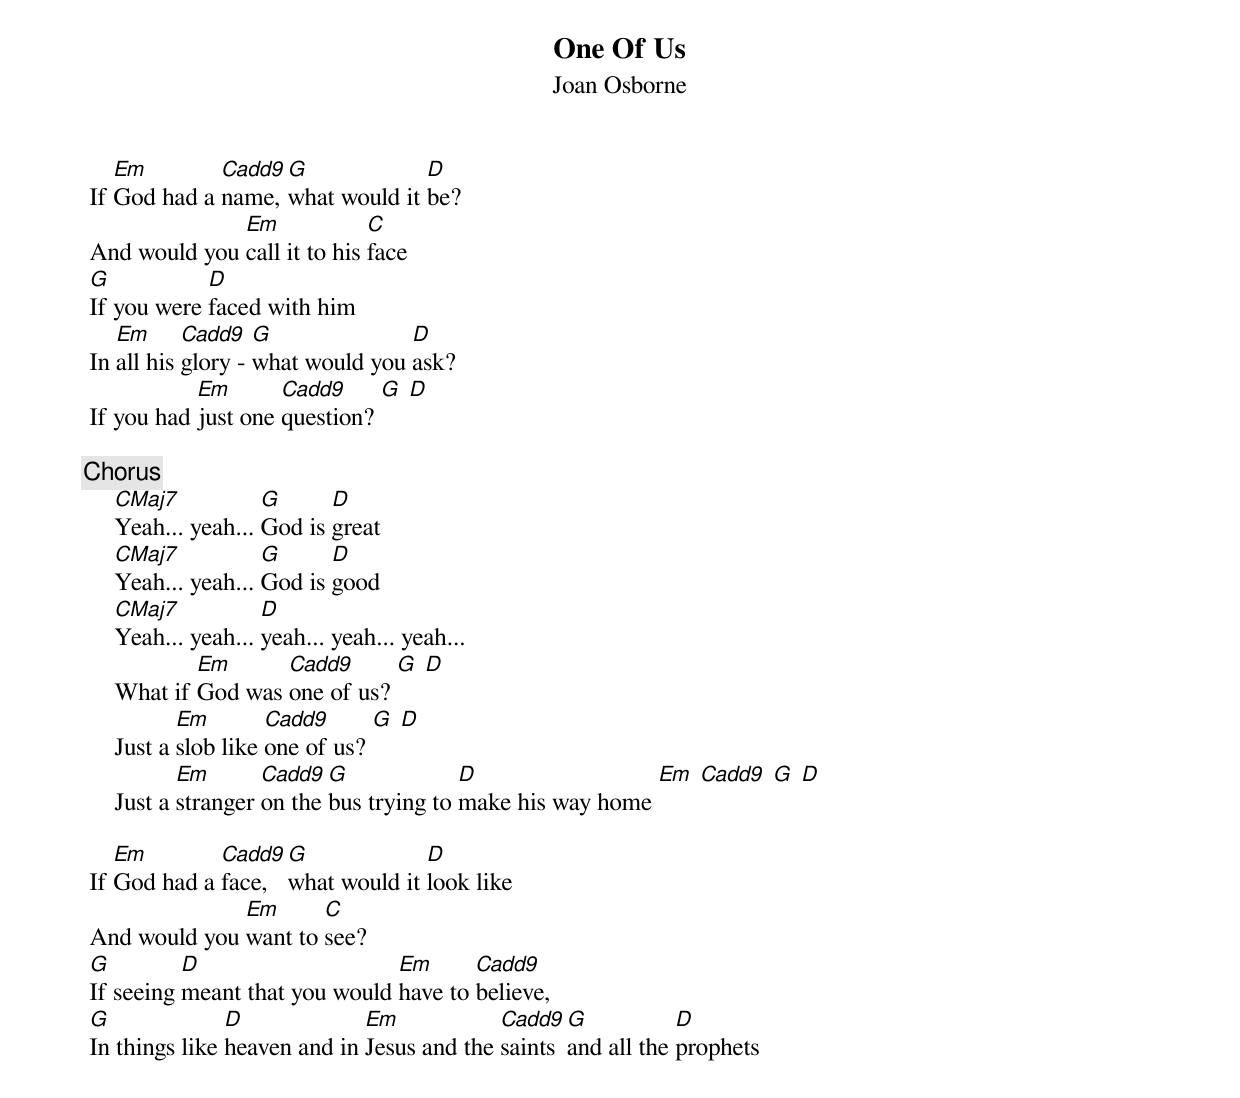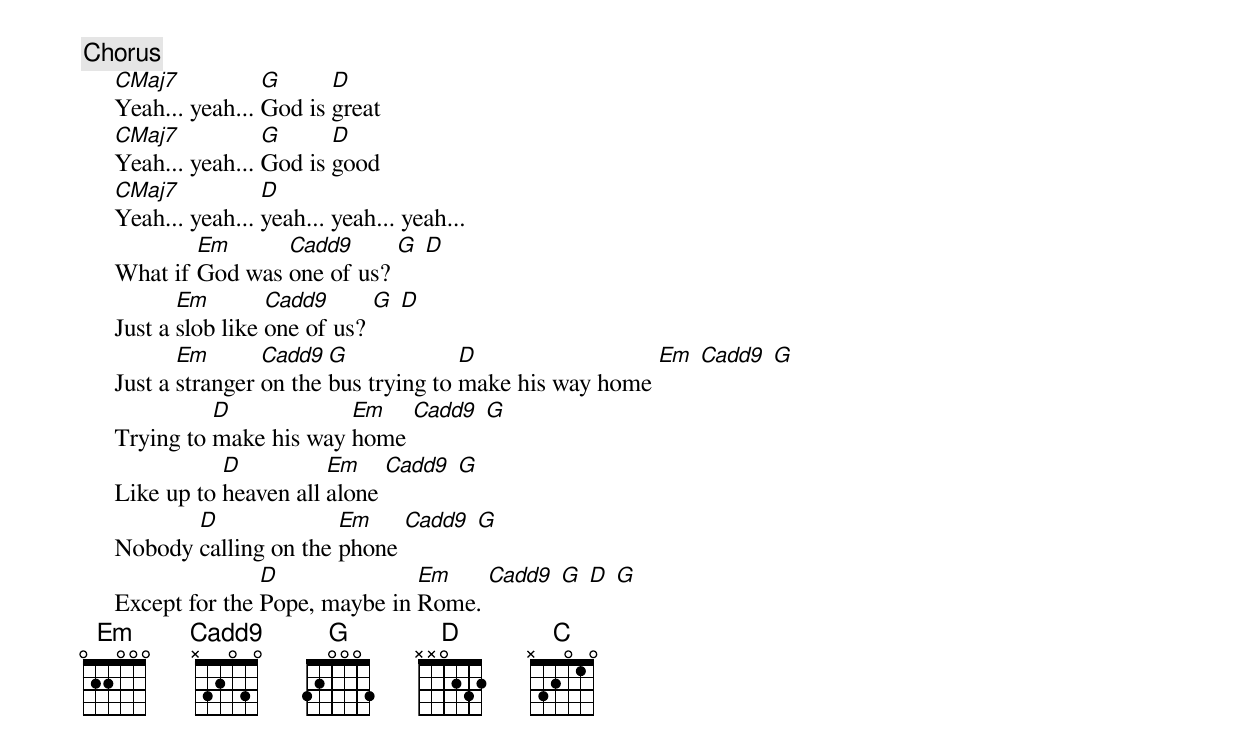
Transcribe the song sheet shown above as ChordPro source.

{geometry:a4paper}
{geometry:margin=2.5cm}
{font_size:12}

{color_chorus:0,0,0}

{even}
{title: One Of Us}
{subtitle: Joan Osborne}

{define:Cadd9  t x 3 2 n 3 3}
{define:CMaj7  t x 3 2 n n n}

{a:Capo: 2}
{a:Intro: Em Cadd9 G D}

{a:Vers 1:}
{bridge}
	If [Em]God had a [Cadd9]name, [G]what would it [D]be?
	And would you [Em]call it to his [C]face
	[G]If you were [D]faced with him
	In [Em]all his [Cadd9]glory - [G]what would you [D]ask?
	If you had [Em]just one [Cadd9]question? [G] [D]
{/bridge}

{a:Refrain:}
{chorus}
     [CMaj7]Yeah... yeah... [G]God is [D]great
     [CMaj7]Yeah... yeah... [G]God is [D]good
     [CMaj7]Yeah... yeah... [D]yeah... yeah... yeah...
     What if [Em]God was [Cadd9]one of us? [G] [D]
     Just a [Em]slob like [Cadd9]one of us? [G] [D]
     Just a [Em]stranger [Cadd9]on the [G]bus trying to [D]make his way home [Em] [Cadd9] [G] [D]
{/chorus}

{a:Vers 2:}
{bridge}
	If [Em]God had a [Cadd9]face, [G]what would it [D]look like
	And would you [Em]want to [C]see?
	[G]If seeing [D]meant that you would [Em]have to [Cadd9]believe,
	[G]In things like [D]heaven and in [Em]Jesus and the [Cadd9]saints [G]and all the [D]prophets
{/bridge}

{np}

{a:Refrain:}
{chorus}
     [CMaj7]Yeah... yeah... [G]God is [D]great
     [CMaj7]Yeah... yeah... [G]God is [D]good
     [CMaj7]Yeah... yeah... [D]yeah... yeah... yeah...
     What if [Em]God was [Cadd9]one of us? [G] [D]
     Just a [Em]slob like [Cadd9]one of us? [G] [D]
     Just a [Em]stranger [Cadd9]on the [G]bus trying to [D]make his way home [Em] [Cadd9] [G]
     Trying to [D]make his way [Em]home [Cadd9] [G]
     Like up to [D]heaven all [Em]alone [Cadd9] [G]
     Nobody [D]calling on the [Em]phone [Cadd9] [G]
     Except for the [D]Pope, maybe in [Em]Rome. [Cadd9] [G] [D] [G]
{/chorus}
